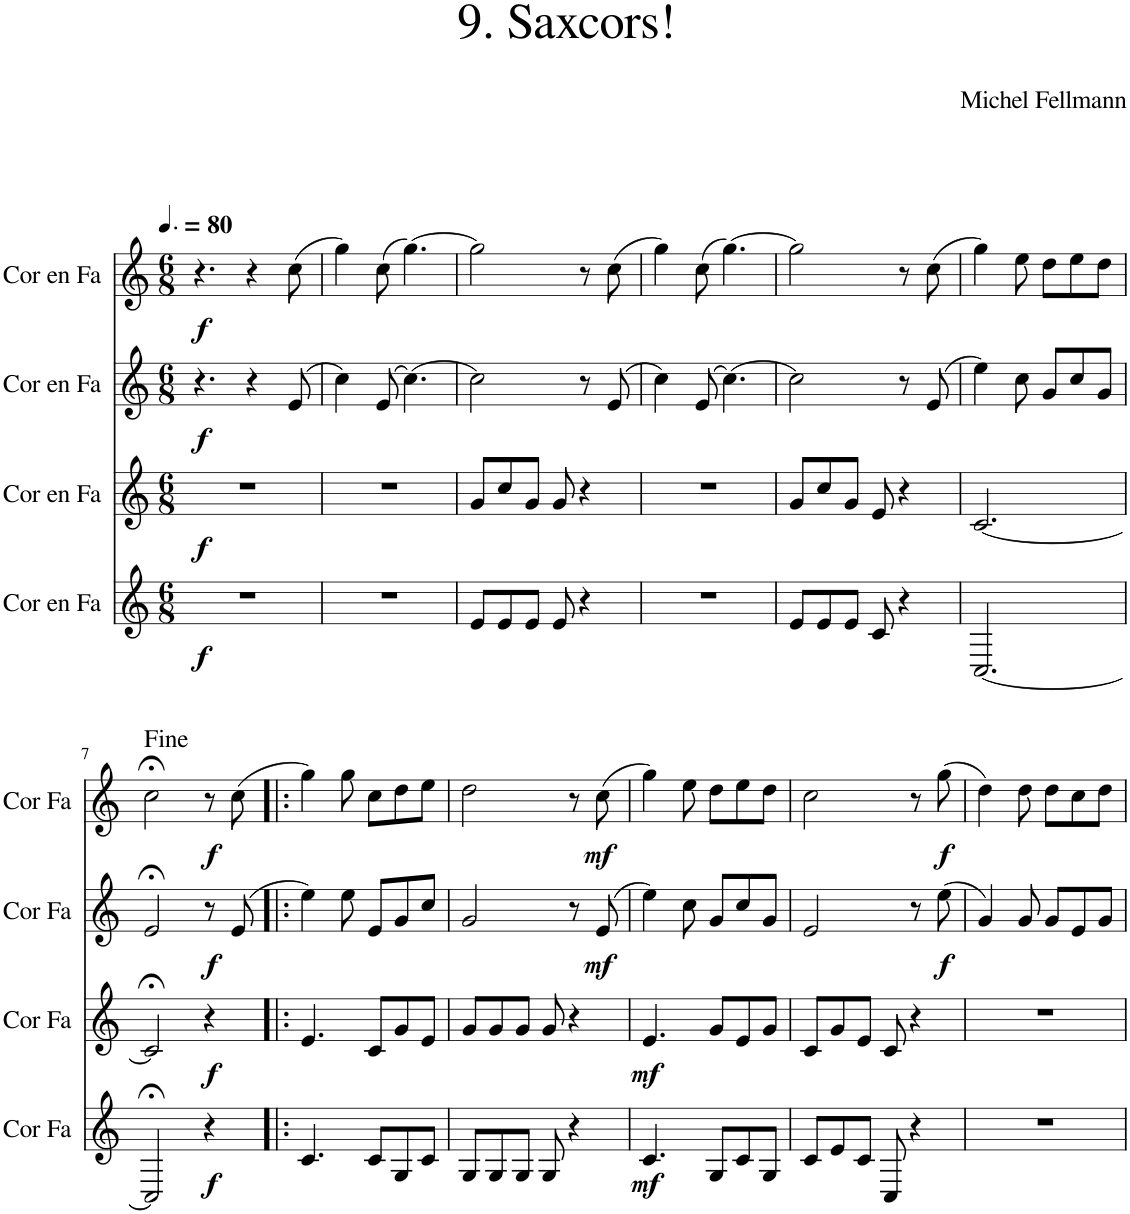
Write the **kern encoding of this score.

**kern	**dynam	**kern	**dynam	**kern	**dynam	**kern	**dynam
*part4	*part4	*part3	*part3	*part2	*part2	*part1	*part1
*staff4	*staff4	*staff3	*staff3	*staff2	*staff2	*staff1	*staff1
*I"Cor en Fa	*	*I"Cor en Fa	*	*I"Cor en Fa	*	*I"Cor en Fa	*
*I'Cor Fa	*	*I'Cor Fa	*	*I'Cor Fa	*	*I'Cor Fa	*
*clefG2	*	*clefG2	*	*clefG2	*	*clefG2	*
*Trd4c7	*	*Trd4c7	*	*Trd4c7	*	*Trd4c7	*
*k[]	*	*k[]	*	*k[]	*	*k[]	*
*M6/8	*	*M6/8	*	*M6/8	*	*M6/8	*
*MM120	*	*MM120	*	*MM120	*	*MM120	*
=1	=1	=1	=1	=1	=1	=1	=1
!	!LO:DY:b	!	!LO:DY:b	!	!LO:DY:b	!	!LO:DY:b
2.r	f	2.r	f	4.r	f	4.r	f
.	.	.	.	4r	.	4r	.
.	.	.	.	(8e/	.	(8cc\	.
=2	=2	=2	=2	=2	=2	=2	=2
2.r	.	2.r	.	4cc\)	.	4gg\)	.
.	.	.	.	(8e/	.	(8cc\	.
.	.	.	.	[4.cc\)	.	[4.gg\)	.
=3	=3	=3	=3	=3	=3	=3	=3
8e/L	.	8g/L	.	2cc\]	.	2gg\]	.
8e/	.	8cc/	.	.	.	.	.
8e/J	.	8g/J	.	.	.	.	.
8e/	.	8g/	.	.	.	.	.
4r	.	4r	.	8r	.	8r	.
.	.	.	.	(8e/	.	(8cc\	.
=4	=4	=4	=4	=4	=4	=4	=4
2.r	.	2.r	.	4cc\)	.	4gg\)	.
.	.	.	.	(8e/	.	(8cc\	.
.	.	.	.	[4.cc\)	.	[4.gg\)	.
=5	=5	=5	=5	=5	=5	=5	=5
8e/L	.	8g/L	.	2cc\]	.	2gg\]	.
8e/	.	8cc/	.	.	.	.	.
8e/J	.	8g/J	.	.	.	.	.
8c/	.	8e/	.	.	.	.	.
4r	.	4r	.	8r	.	8r	.
.	.	.	.	(8e/	.	(8cc\	.
=6	=6	=6	=6	=6	=6	=6	=6
[2.C/	.	[2.c/	.	4ee\)	.	4gg\)	.
.	.	.	.	8cc\	.	8ee\	.
.	.	.	.	8g/L	.	8dd\L	.
.	.	.	.	8cc/	.	8ee\	.
.	.	.	.	8g/J	.	8dd\J	.
!!LO:LB:g=z
=7	=7	=7	=7	=7	=7	=7	=7
2C;</]	.	2c;</]	.	2e;</	.	2cc;<\	.
!	!LO:DY:b	!	!LO:DY:b	!	!LO:DY:b	!	!LO:DY:b
4r	f	4r	f	8r	f	8r	f
.	.	.	.	(8e/	.	(8cc\	.
=8!|:	=8!|:	=8!|:	=8!|:	=8!|:	=8!|:	=8!|:	=8!|:
4.c/	.	4.e/	.	4ee\)	.	4gg\)	.
.	.	.	.	8ee\	.	8gg\	.
8c/L	.	8c/L	.	8e/L	.	8cc\L	.
8G/	.	8g/	.	8g/	.	8dd\	.
8c/J	.	8e/J	.	8cc/J	.	8ee\J	.
=9	=9	=9	=9	=9	=9	=9	=9
8G/L	.	8g/L	.	2g/	.	2dd\	.
8G/	.	8g/	.	.	.	.	.
8G/J	.	8g/J	.	.	.	.	.
8G/	.	8g/	.	.	.	.	.
4r	.	4r	.	8r	.	8r	.
!	!	!	!	!	!LO:DY:b	!	!LO:DY:b
.	.	.	.	(8e/	mf	(8cc\	mf
=10	=10	=10	=10	=10	=10	=10	=10
!	!LO:DY:b	!	!LO:DY:b	!	!	!	!
4.c/	mf	4.e/	mf	4ee\)	.	4gg\)	.
.	.	.	.	8cc\	.	8ee\	.
8G/L	.	8g/L	.	8g/L	.	8dd\L	.
8c/	.	8e/	.	8cc/	.	8ee\	.
8G/J	.	8g/J	.	8g/J	.	8dd\J	.
=11	=11	=11	=11	=11	=11	=11	=11
8c/L	.	8c/L	.	2e/	.	2cc\	.
8e/	.	8g/	.	.	.	.	.
8c/J	.	8e/J	.	.	.	.	.
8C/	.	8c/	.	.	.	.	.
4r	.	4r	.	8r	.	8r	.
!	!	!	!	!	!LO:DY:b	!	!LO:DY:b
.	.	.	.	(8ee\	f	(8gg\	f
=12	=12	=12	=12	=12	=12	=12	=12
2.r	.	2.r	.	4g/)	.	4dd\)	.
.	.	.	.	8g/	.	8dd\	.
.	.	.	.	8g/L	.	8dd\L	.
.	.	.	.	8e/	.	8cc\	.
.	.	.	.	8g/J	.	8dd\J	.
=	=	=	=	=	=	=	=
*-	*-	*-	*-	*-	*-	*-	*-
